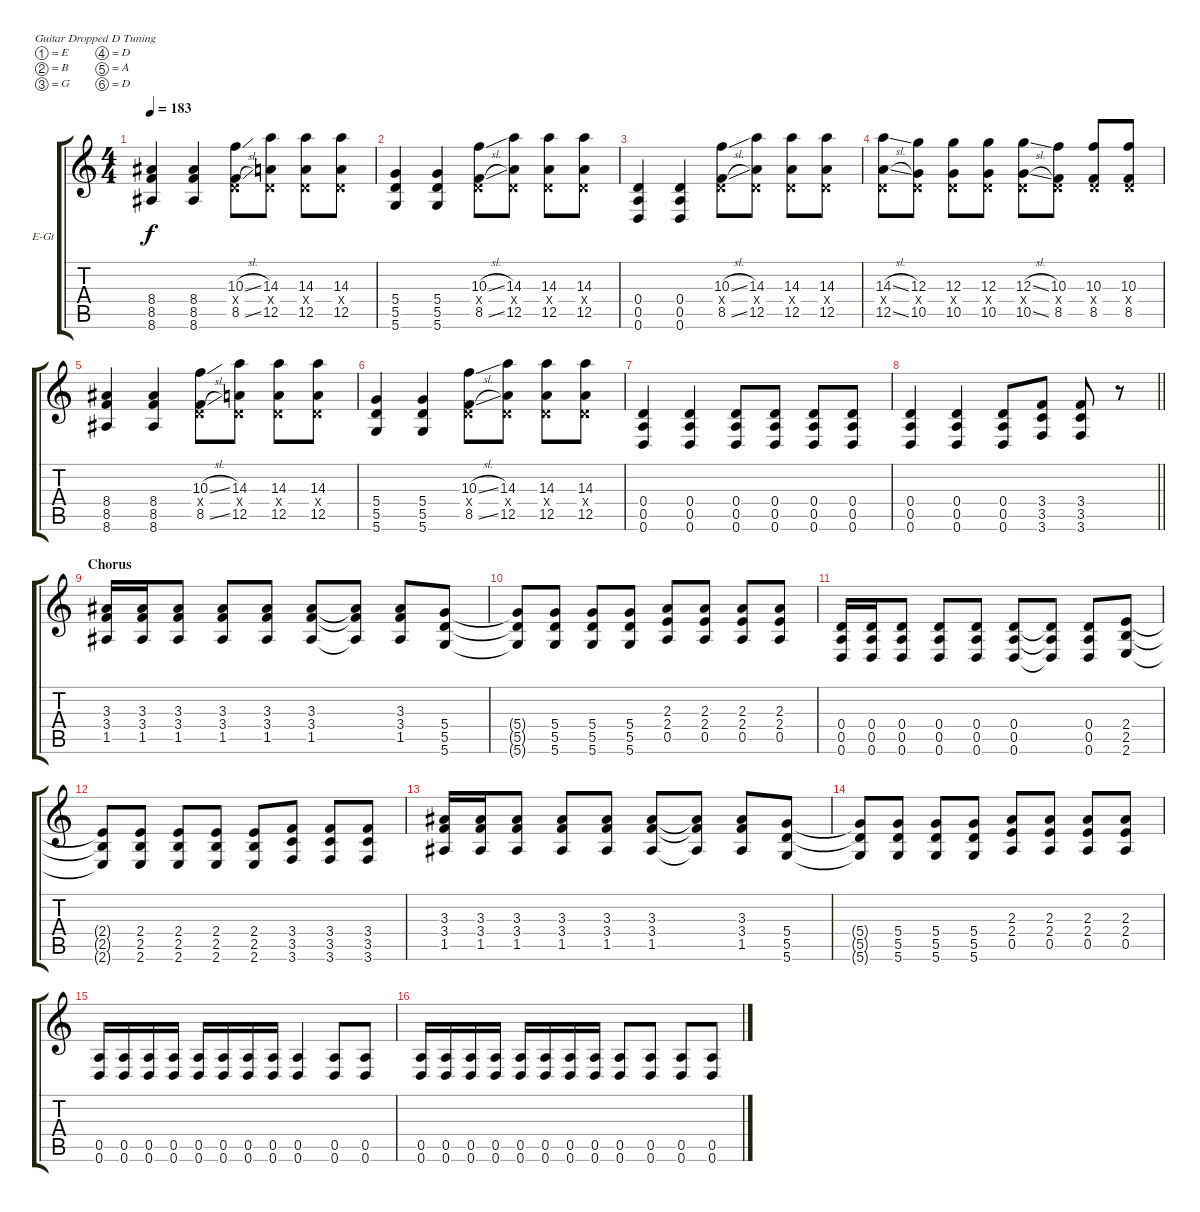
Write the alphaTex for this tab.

\bracketExtendMode groupsimilarinstruments
\firstSystemTrackNameOrientation horizontal
\otherSystemsTrackNameOrientation horizontal
\track ("Guitar 2" "E-Gt") {instrument overdrivenguitar}
\staff {score tabs}
\tuning (E4 B3 G3 D3 A2 D2)
\ts (4 4)
\tempo 183
\clef g2
\ks c
(8.4 8.5 8.6).4{dy f} (8.4 8.5 8.6).4 (10.3{sl} 0.4{x} 8.5{sl}).8 (14.3 0.4{x} 12.5).8 (14.3 0.4{x} 12.5).8 (14.3 0.4{x} 12.5).8 |
(5.4 5.5 5.6).4 (5.4 5.5 5.6).4 (10.3{sl} 0.4{x} 8.5{sl}).8 (14.3 0.4{x} 12.5).8 (14.3 0.4{x} 12.5).8 (14.3 0.4{x} 12.5).8 |
(0.4 0.5 0.6).4 (0.4 0.5 0.6).4 (10.3{sl} 0.4{x} 8.5{sl}).8 (14.3 0.4{x} 12.5).8 (14.3 0.4{x} 12.5).8 (14.3 0.4{x} 12.5).8 |
(14.3{sl} 0.4{x} 12.5{sl}).8 (12.3 0.4{x} 10.5).8 (12.3 0.4{x} 10.5).8 (12.3 0.4{x} 10.5).8 (12.3{sl} 0.4{x} 10.5{sl}).8 (10.3 0.4{x} 8.5).8 (10.3 0.4{x} 8.5).8 (10.3 0.4{x} 8.5).8 |
(8.4 8.5 8.6).4 (8.4 8.5 8.6).4 (10.3{sl} 0.4{x} 8.5{sl}).8 (14.3 0.4{x} 12.5).8 (14.3 0.4{x} 12.5).8 (14.3 0.4{x} 12.5).8 |
(5.4 5.5 5.6).4 (5.4 5.5 5.6).4 (10.3{sl} 0.4{x} 8.5{sl}).8 (14.3 0.4{x} 12.5).8 (14.3 0.4{x} 12.5).8 (14.3 0.4{x} 12.5).8 |
(0.4 0.5 0.6).4 (0.4 0.5 0.6).4 (0.4 0.5 0.6).8 (0.4 0.5 0.6).8 (0.4 0.5 0.6).8 (0.4 0.5 0.6).8 |
\barLineRight lightlight
(0.4 0.5 0.6).4 (0.4 0.5 0.6).4 (0.4 0.5 0.6).8 (3.4 3.5 3.6).8 (3.4 3.5 3.6).8 r.8 |
\section ("" "Chorus")
(3.3 3.4 1.5).16 (3.3 3.4 1.5).16 (3.3 3.4 1.5).8 (3.3 3.4 1.5).8 (3.3 3.4 1.5).8 (3.3 3.4 1.5).8 (3.3{t} 3.4{t} 1.5{t}).8 (3.3 3.4 1.5).8 (5.4 5.5 5.6).8 |
(5.4{t} 5.5{t} 5.6{t}).8 (5.4 5.5 5.6).8 (5.4 5.5 5.6).8 (5.4 5.5 5.6).8 (2.3 2.4 0.5).8 (2.3 2.4 0.5).8 (2.3 2.4 0.5).8 (2.3 2.4 0.5).8 |
(0.4 0.5 0.6).16 (0.4 0.5 0.6).16 (0.4 0.5 0.6).8 (0.4 0.5 0.6).8 (0.4 0.5 0.6).8 (0.4 0.5 0.6).8 (0.4{t} 0.5{t} 0.6{t}).8 (0.4 0.5 0.6).8 (2.4 2.5 2.6).8 |
(2.4{t} 2.5{t} 2.6{t}).8 (2.4 2.5 2.6).8 (2.4 2.5 2.6).8 (2.4 2.5 2.6).8 (2.4 2.5 2.6).8 (3.4 3.5 3.6).8 (3.4 3.5 3.6).8 (3.4 3.5 3.6).8 |
(3.3 3.4 1.5).16 (3.3 3.4 1.5).16 (3.3 3.4 1.5).8 (3.3 3.4 1.5).8 (3.3 3.4 1.5).8 (3.3 3.4 1.5).8 (3.3{t} 3.4{t} 1.5{t}).8 (3.3 3.4 1.5).8 (5.4 5.5 5.6).8 |
(5.4{t} 5.5{t} 5.6{t}).8 (5.4 5.5 5.6).8 (5.4 5.5 5.6).8 (5.4 5.5 5.6).8 (2.3 2.4 0.5).8 (2.3 2.4 0.5).8 (2.3 2.4 0.5).8 (2.3 2.4 0.5).8 |
(0.5 0.6).16 (0.5 0.6).16 (0.5 0.6).16 (0.5 0.6).16 (0.5 0.6).16 (0.5 0.6).16 (0.5 0.6).16 (0.5 0.6).16 (0.5 0.6).4 (0.5 0.6).8 (0.5 0.6).8 |
(0.5 0.6).16 (0.5 0.6).16 (0.5 0.6).16 (0.5 0.6).16 (0.5 0.6).16 (0.5 0.6).16 (0.5 0.6).16 (0.5 0.6).16 (0.5 0.6).8 (0.5 0.6).8 (0.5 0.6).8 (0.5 0.6).8
